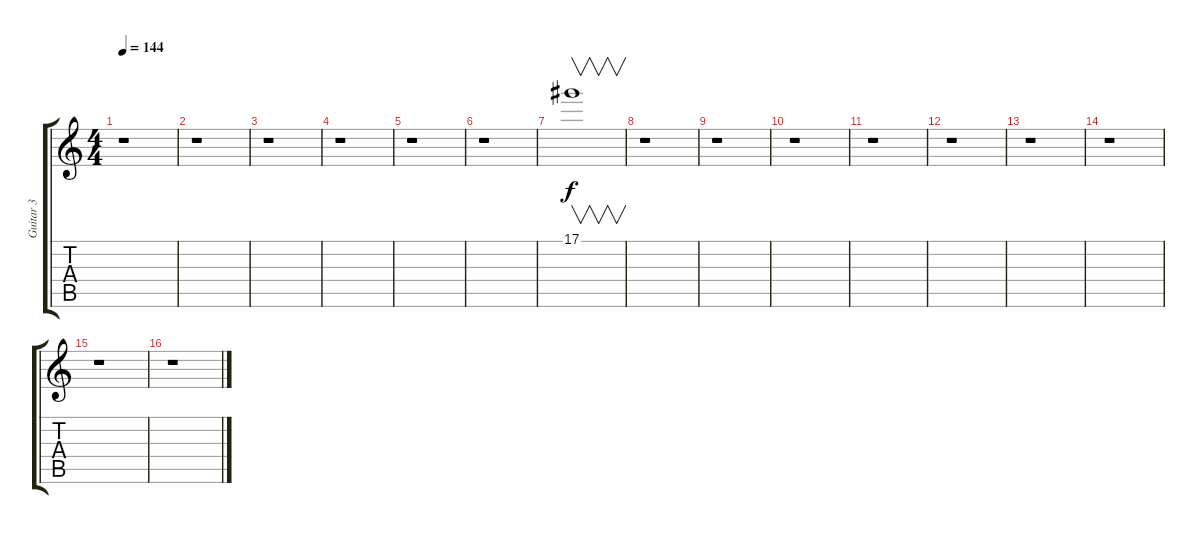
\track ("Guitar 3" "Guitar 3") {instrument distortionguitar}
\staff {score tabs}
\tuning (Eb4 Bb3 Gb3 Db3 Ab2 Eb2) {hide}
\ts (4 4)
\tempo 144
\clef g2
\ks c
r.1{dy f} |
r.1 |
r.1 |
r.1 |
r.1 |
r.1 |
17.1.1{v} |
r.1 |
r.1 |
r.1 |
r.1 |
r.1 |
r.1 |
r.1 |
r.1 |
r.1
